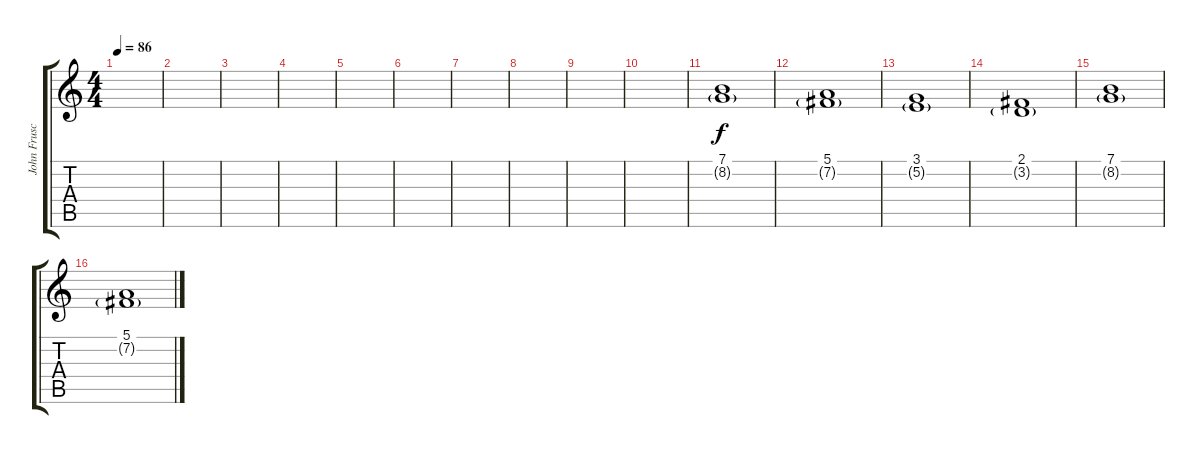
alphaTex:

\track ("John Frusciante (Vocals)" "John Frusc") {instrument altosax}
\staff {score tabs}
\tuning (E4 B3 G3 D3 A2 E2) {hide}
\ts (4 4)
\tempo 86
\clef g2
\ks c
|
|
|
|
|
|
|
|
|
|
(7.1 8.2{g}).1{balance 3} |
(5.1 7.2{g}).1 |
(3.1 5.2{g}).1 |
(2.1 3.2{g}).1 |
(7.1 8.2{g}).1 |
(5.1 7.2{g}).1
